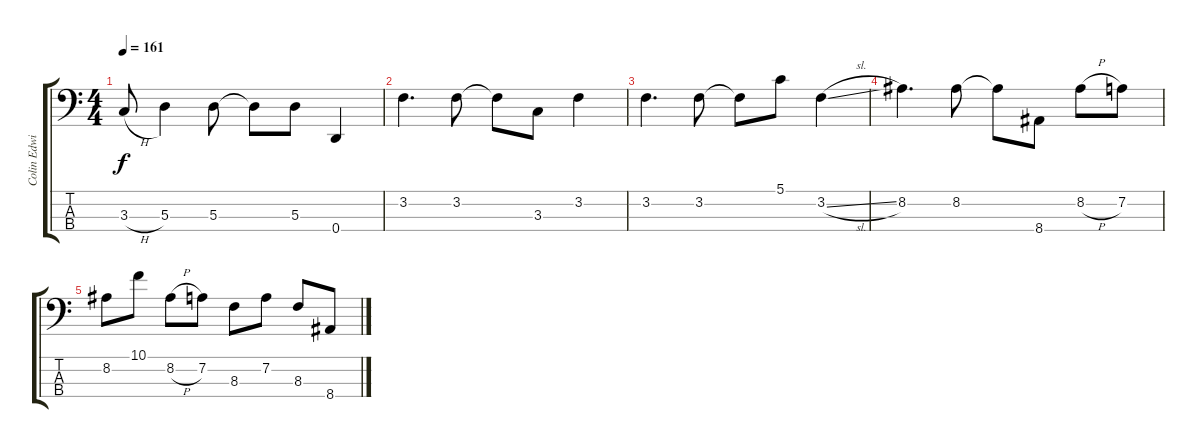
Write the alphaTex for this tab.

\track ("Colin Edwin (Bass)" "Colin Edwi") {instrument electricbassfinger}
\staff {score tabs}
\tuning (G2 D2 A1 D1) {hide}
\ts (4 4)
\tempo 161
\clef f4
\ks c
3.3{h}.8{dy f} 5.3.4 5.3.8 5.3{t}.8 5.3.8 0.4.4 |
3.2.4{d volume 6} 3.2.8 3.2{t}.8 3.3.8 3.2.4 |
3.2.4{d} 3.2.8 3.2{t}.8 5.1.8 3.2{sl}.4 |
8.2.4{d} 8.2.8 8.2{t}.8 8.4.8 8.2{h}.8 7.2.8 |
8.2.8 10.1.8 8.2{h}.8 7.2.8 8.3.8 7.2.8 8.3.8 8.4.8
